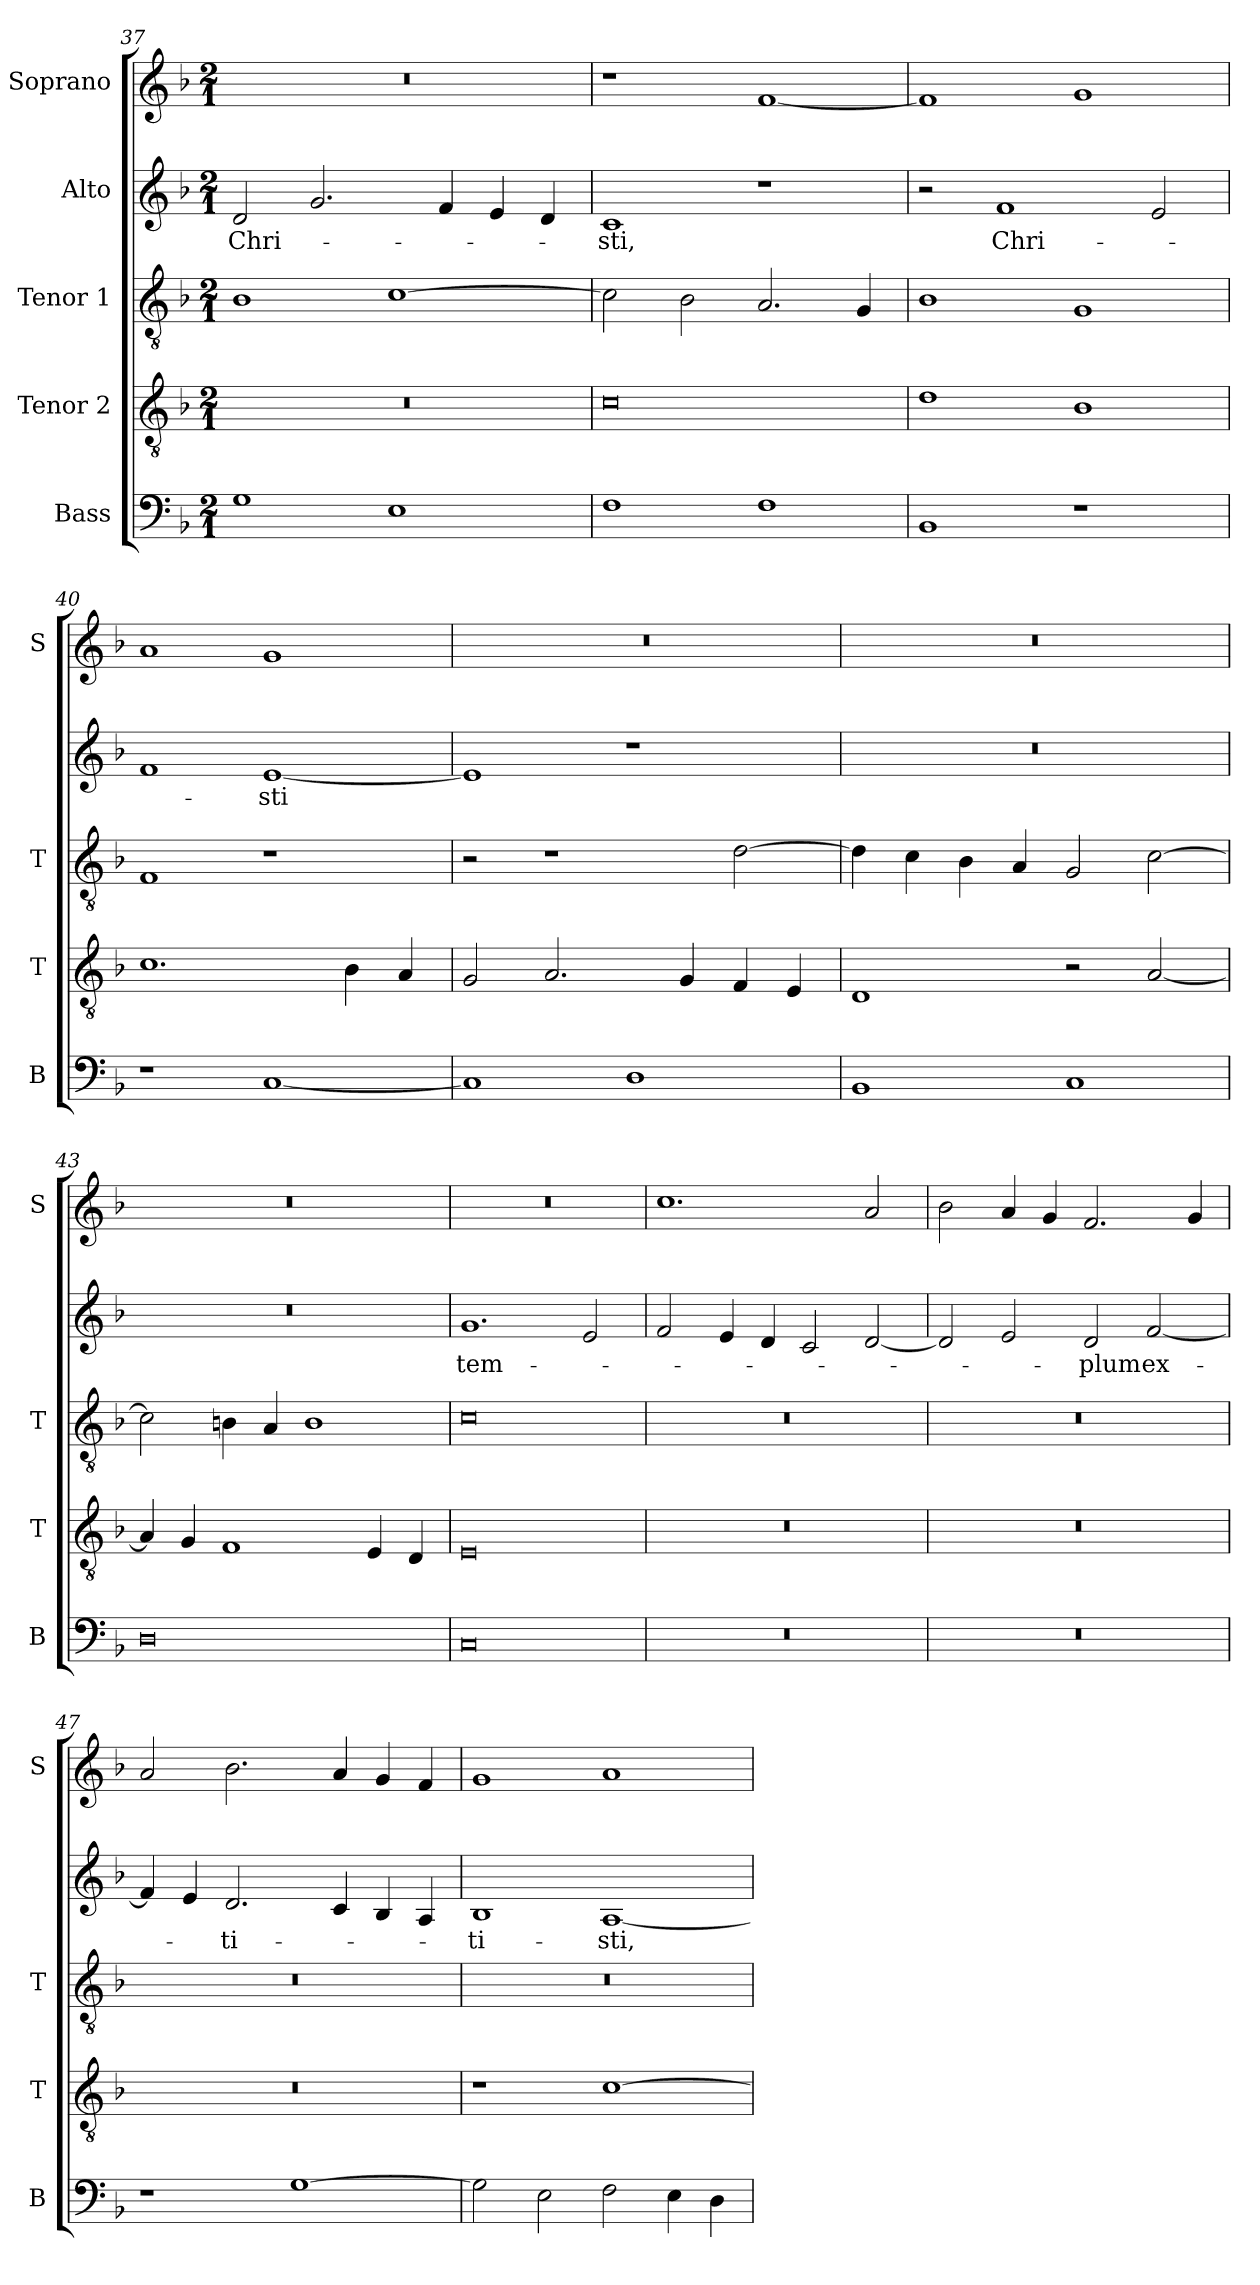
**kern	**kern	**kern	**kern	**text	**kern
*part5	*part4	*part3	*part2	*part2	*part1
*staff5	*staff4	*staff3	*staff2	*staff2	*staff1
*I"Bass	*I"Tenor 2	*I"Tenor 1	*I"Alto	*	*I"Soprano
*I'B	*I'T	*I'T	*	*	*I'S
*clefF4	*clefGv2	*clefGv2	*clefG2	*	*clefG2
*k[b-]	*k[b-]	*k[b-]	*k[b-]	*	*k[b-]
*M2/1	*M2/1	*M2/1	*M2/1	*	*M2/1
=37	=37	=37	=37	=37	=37
!	!	!	!	!LO:LY:b	!
1G	0r	1B-	2d/	Chri-	0r
.	.	.	2.g/	.	.
1E	.	[1c	.	.	.
.	.	.	4f/	.	.
.	.	.	4e/	.	.
.	.	.	4d/	.	.
=38	=38	=38	=38	=38	=38
!	!	!	!	!LO:LY:b	!
1F	0c	2c\]	1c	-sti,	1r
.	.	2B-\	.	.	.
1F	.	2.A/	1r	.	[1f
.	.	4G/	.	.	.
=39	=39	=39	=39	=39	=39
1BB-	1d	1B-	2r	.	1f]
!	!	!	!	!LO:LY:b	!
.	.	.	1f	Chri-	.
1r	1B-	1G	.	.	1g
.	.	.	2e/	.	.
=40	=40	=40	=40	=40	=40
1r	1.c	1F	1f	.	1a
!	!	!	!	!LO:LY:b	!
[1C	.	1r	[1e	-sti	1g
.	4B-\	.	.	.	.
.	4A/	.	.	.	.
=41	=41	=41	=41	=41	=41
1C]	2G/	2r	1e]	.	0r
.	2.A/	1r	.	.	.
1D	.	.	1r	.	.
.	4G/	.	.	.	.
.	4F/	[2d\	.	.	.
.	4E/	.	.	.	.
!!LO:PB:g=z
=42	=42	=42	=42	=42	=42
1BB-	1D	4d\]	0r	.	0r
.	.	4c\	.	.	.
.	.	4B-\	.	.	.
.	.	4A/	.	.	.
1C	2r	2G/	.	.	.
.	[2A/	[2c\	.	.	.
=43	=43	=43	=43	=43	=43
0D	4A/]	2c\]	0r	.	0r
.	4G/	.	.	.	.
.	1F	4Bn\	.	.	.
.	.	4A/	.	.	.
.	.	1B	.	.	.
.	4E/	.	.	.	.
.	4D/	.	.	.	.
=44	=44	=44	=44	=44	=44
!	!	!	!	!LO:LY:b	!
0C	0E	0c	1.g	tem-	0r
.	.	.	2e/	.	.
=45	=45	=45	=45	=45	=45
0r	0r	0r	2f/	.	1.cc
.	.	.	4e/	.	.
.	.	.	4d/	.	.
.	.	.	2c/	.	.
.	.	.	[2d/	.	2a/
=46	=46	=46	=46	=46	=46
0r	0r	0r	2d/]	.	2b-\
.	.	.	2e/	.	4a/
.	.	.	.	.	4g/
!	!	!	!	!LO:LY:b	!
.	.	.	2d/	-plum	2.f/
!	!	!	!	!LO:LY:b	!
.	.	.	[2f/	ex-	.
.	.	.	.	.	4g/
=47	=47	=47	=47	=47	=47
1r	0r	0r	4f/]	.	2a/
.	.	.	4e/	.	.
!	!	!	!	!LO:LY:b	!
.	.	.	2.d/	-ti-	2.b-\
[1G	.	.	.	.	.
.	.	.	4c/	.	4a/
.	.	.	4B-/	.	4g/
.	.	.	4A/	.	4f/
=48	=48	=48	=48	=48	=48
!	!	!	!	!LO:LY:b	!
2G\]	1r	0r	1B-	-ti-	1g
2E\	.	.	.	.	.
!	!	!	!	!LO:LY:b	!
2F\	[1c	.	[1A	-sti,	1a
4E\	.	.	.	.	.
4D\	.	.	.	.	.
=	=	=	=	=	=
*-	*-	*-	*-	*-	*-
